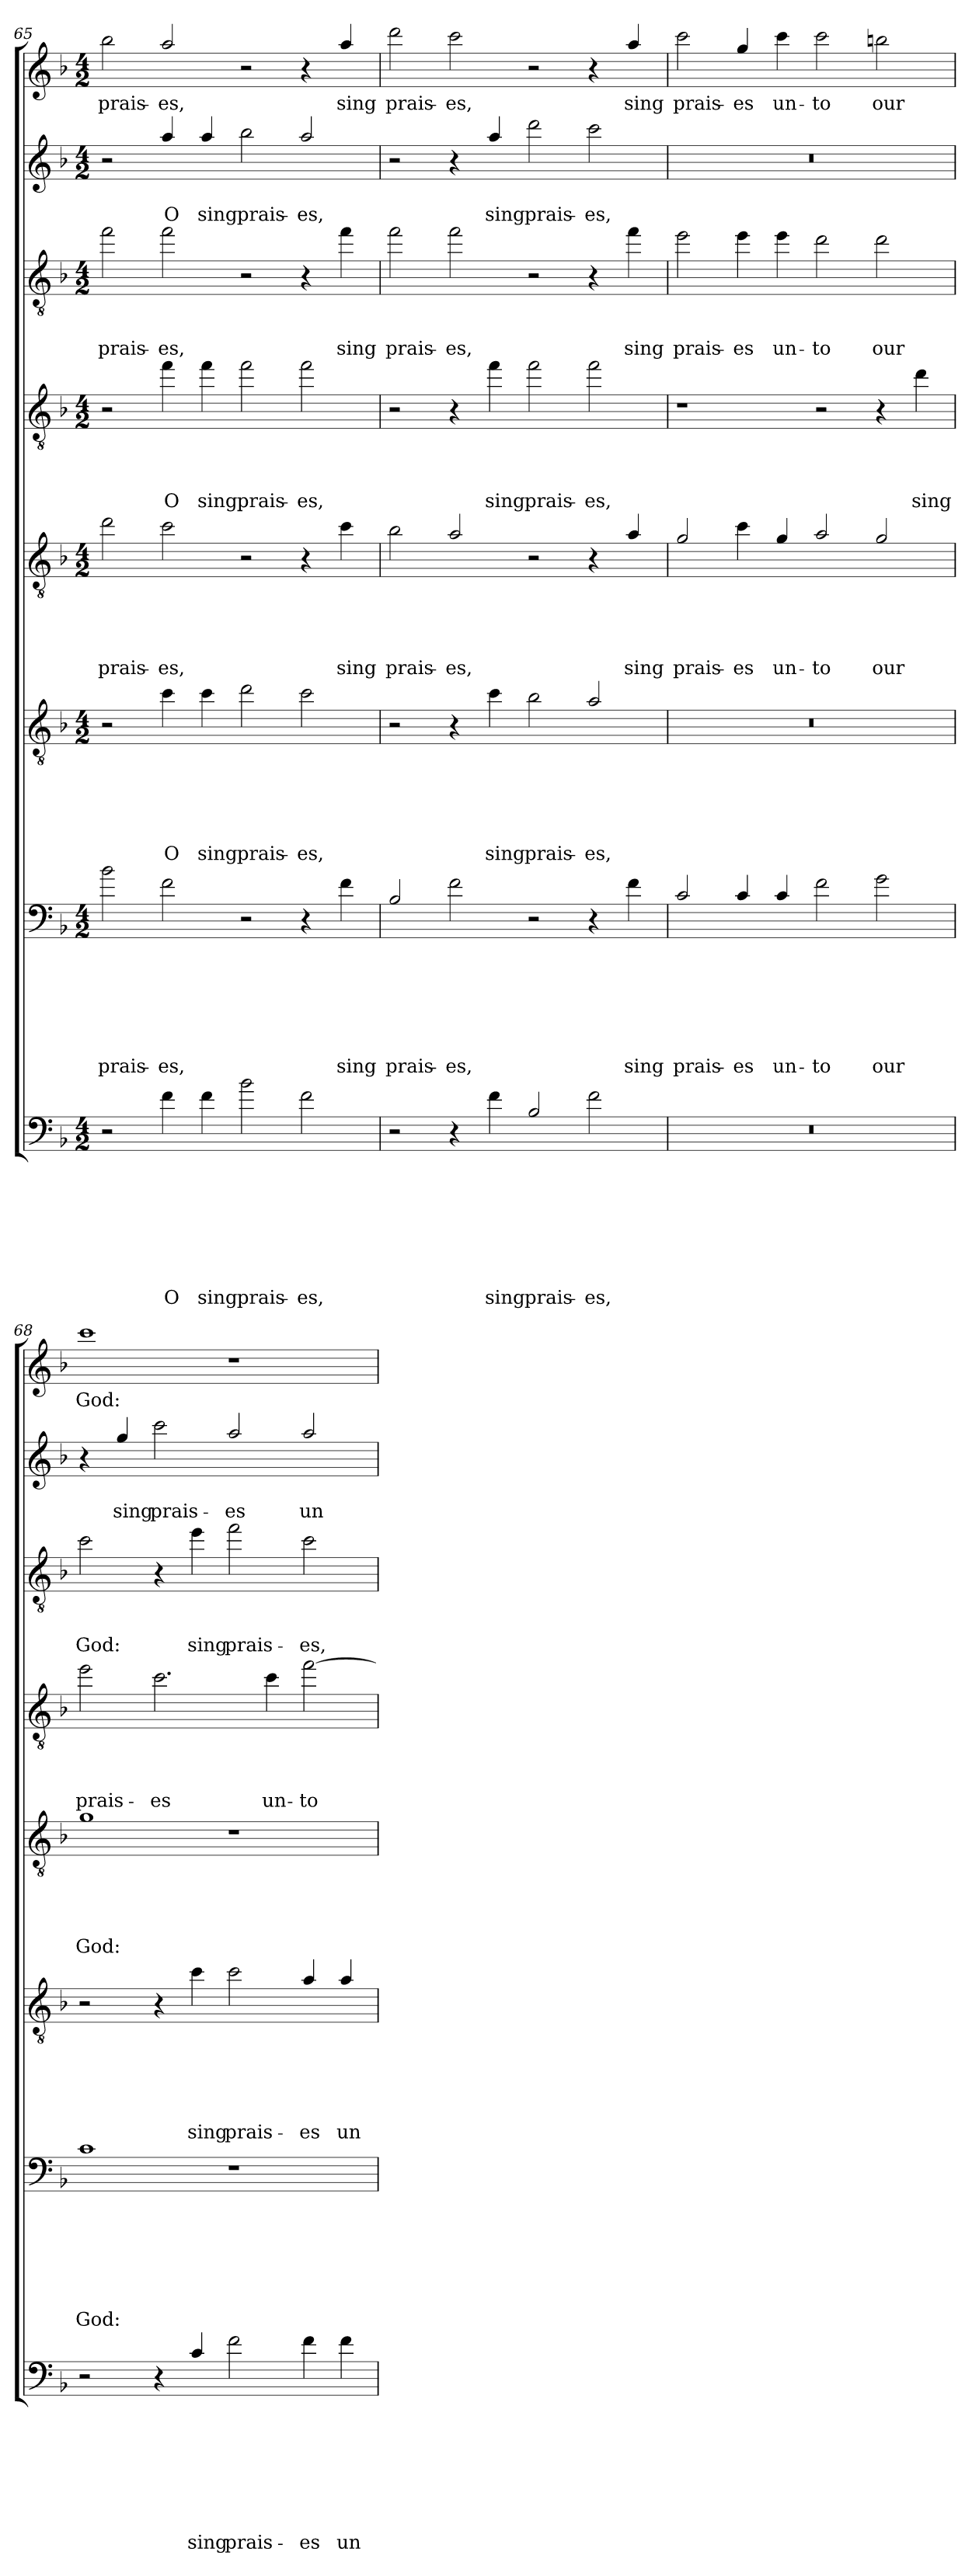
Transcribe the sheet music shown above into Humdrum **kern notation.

**kern	**text	**text	**text	**text	**text	**text	**text	**text	**kern	**text	**text	**text	**text	**text	**text	**text	**kern	**text	**text	**text	**text	**text	**text	**kern	**text	**text	**text	**text	**text	**kern	**text	**text	**text	**text	**kern	**text	**text	**text	**kern	**text	**text	**kern	**text
*part8	*part8	*part8	*part8	*part8	*part8	*part8	*part8	*part8	*part7	*part7	*part7	*part7	*part7	*part7	*part7	*part7	*part6	*part6	*part6	*part6	*part6	*part6	*part6	*part5	*part5	*part5	*part5	*part5	*part5	*part4	*part4	*part4	*part4	*part4	*part3	*part3	*part3	*part3	*part2	*part2	*part2	*part1	*part1
*staff8	*staff8	*staff8	*staff8	*staff8	*staff8	*staff8	*staff8	*staff8	*staff7	*staff7	*staff7	*staff7	*staff7	*staff7	*staff7	*staff7	*staff6	*staff6	*staff6	*staff6	*staff6	*staff6	*staff6	*staff5	*staff5	*staff5	*staff5	*staff5	*staff5	*staff4	*staff4	*staff4	*staff4	*staff4	*staff3	*staff3	*staff3	*staff3	*staff2	*staff2	*staff2	*staff1	*staff1
*clefF4	*	*	*	*	*	*	*	*	*clefF4	*	*	*	*	*	*	*	*clefGv2	*	*	*	*	*	*	*clefGv2	*	*	*	*	*	*clefGv2	*	*	*	*	*clefGv2	*	*	*	*clefG2	*	*	*clefG2	*
*ITrd8c14	*	*	*	*	*	*	*	*	*ITrd8c14	*	*	*	*	*	*	*	*ITrd8c14	*	*	*	*	*	*	*ITrd8c14	*	*	*	*	*	*ITrd8c14	*	*	*	*	*ITrd8c14	*	*	*	*ITrd8c14	*	*	*ITrd8c14	*
*k[b-]	*	*	*	*	*	*	*	*	*k[b-]	*	*	*	*	*	*	*	*k[b-]	*	*	*	*	*	*	*k[b-]	*	*	*	*	*	*k[b-]	*	*	*	*	*k[b-]	*	*	*	*k[b-]	*	*	*k[b-]	*
*F:	*	*	*	*	*	*	*	*	*F:	*	*	*	*	*	*	*	*F:	*	*	*	*	*	*	*F:	*	*	*	*	*	*F:	*	*	*	*	*F:	*	*	*	*F:	*	*	*F:	*
*M4/2	*	*	*	*	*	*	*	*	*M4/2	*	*	*	*	*	*	*	*M4/2	*	*	*	*	*	*	*M4/2	*	*	*	*	*	*M4/2	*	*	*	*	*M4/2	*	*	*	*M4/2	*	*	*M4/2	*
=65	=65	=65	=65	=65	=65	=65	=65	=65	=65	=65	=65	=65	=65	=65	=65	=65	=65	=65	=65	=65	=65	=65	=65	=65	=65	=65	=65	=65	=65	=65	=65	=65	=65	=65	=65	=65	=65	=65	=65	=65	=65	=65	=65
2r	.	.	.	.	.	.	.	.	2B-\	.	.	.	.	.	.	prais-	2r	.	.	.	.	.	.	2d\	.	.	.	.	prais-	2r	.	.	.	.	2f\	.	.	prais-	2r	.	.	2b-\	prais-
4F\	.	.	.	.	.	.	.	O	2F\	.	.	.	.	.	.	-es,	4c\	.	.	.	.	.	O	2c\	.	.	.	.	-es,	4f\	.	.	.	O	2f\	.	.	-es,	4a/	.	O	2a/	-es,
4F\	.	.	.	.	.	.	.	sing	.	.	.	.	.	.	.	.	4c\	.	.	.	.	.	sing	.	.	.	.	.	.	4f\	.	.	.	sing	.	.	.	.	4a/	.	sing	.	.
2B-\	.	.	.	.	.	.	.	prais-	2r	.	.	.	.	.	.	.	2d\	.	.	.	.	.	prais-	2r	.	.	.	.	.	2f\	.	.	.	prais-	2r	.	.	.	2b-\	.	prais-	2r	.
2F\	.	.	.	.	.	.	.	-es,	4r	.	.	.	.	.	.	.	2c\	.	.	.	.	.	-es,	4r	.	.	.	.	.	2f\	.	.	.	-es,	4r	.	.	.	2a/	.	-es,	4r	.
.	.	.	.	.	.	.	.	.	4F\	.	.	.	.	.	.	sing	.	.	.	.	.	.	.	4c\	.	.	.	.	sing	.	.	.	.	.	4f\	.	.	sing	.	.	.	4a/	sing
!!LO:LB:g=z
=66	=66	=66	=66	=66	=66	=66	=66	=66	=66	=66	=66	=66	=66	=66	=66	=66	=66	=66	=66	=66	=66	=66	=66	=66	=66	=66	=66	=66	=66	=66	=66	=66	=66	=66	=66	=66	=66	=66	=66	=66	=66	=66	=66
2r	.	.	.	.	.	.	.	.	2BB-/	.	.	.	.	.	.	prais-	2r	.	.	.	.	.	.	2B-\	.	.	.	.	prais-	2r	.	.	.	.	2f\	.	.	prais-	2r	.	.	2dd\	prais-
4r	.	.	.	.	.	.	.	.	2F\	.	.	.	.	.	.	-es,	4r	.	.	.	.	.	.	2A/	.	.	.	.	-es,	4r	.	.	.	.	2f\	.	.	-es,	4r	.	.	2cc\	-es,
4F\	.	.	.	.	.	.	.	sing	.	.	.	.	.	.	.	.	4c\	.	.	.	.	.	sing	.	.	.	.	.	.	4f\	.	.	.	sing	.	.	.	.	4a/	.	sing	.	.
2BB-/	.	.	.	.	.	.	.	prais-	2r	.	.	.	.	.	.	.	2B-\	.	.	.	.	.	prais-	2r	.	.	.	.	.	2f\	.	.	.	prais-	2r	.	.	.	2dd\	.	prais-	2r	.
2F\	.	.	.	.	.	.	.	-es,	4r	.	.	.	.	.	.	.	2A/	.	.	.	.	.	-es,	4r	.	.	.	.	.	2f\	.	.	.	-es,	4r	.	.	.	2cc\	.	-es,	4r	.
.	.	.	.	.	.	.	.	.	4F\	.	.	.	.	.	.	sing	.	.	.	.	.	.	.	4A/	.	.	.	.	sing	.	.	.	.	.	4f\	.	.	sing	.	.	.	4a/	sing
=67	=67	=67	=67	=67	=67	=67	=67	=67	=67	=67	=67	=67	=67	=67	=67	=67	=67	=67	=67	=67	=67	=67	=67	=67	=67	=67	=67	=67	=67	=67	=67	=67	=67	=67	=67	=67	=67	=67	=67	=67	=67	=67	=67
0r	.	.	.	.	.	.	.	.	2C/	.	.	.	.	.	.	prais-	0r	.	.	.	.	.	.	2G/	.	.	.	.	prais-	1r	.	.	.	.	2e\	.	.	prais-	0r	.	.	2cc\	prais-
.	.	.	.	.	.	.	.	.	4C/	.	.	.	.	.	.	-es	.	.	.	.	.	.	.	4c\	.	.	.	.	-es	.	.	.	.	.	4e\	.	.	-es	.	.	.	4g/	-es
.	.	.	.	.	.	.	.	.	4C/	.	.	.	.	.	.	un-	.	.	.	.	.	.	.	4G/	.	.	.	.	un-	.	.	.	.	.	4e\	.	.	un-	.	.	.	4cc\	un-
.	.	.	.	.	.	.	.	.	2F\	.	.	.	.	.	.	-to	.	.	.	.	.	.	.	2A/	.	.	.	.	-to	2r	.	.	.	.	2d\	.	.	-to	.	.	.	2cc\	-to
.	.	.	.	.	.	.	.	.	2G\	.	.	.	.	.	.	our	.	.	.	.	.	.	.	2G/	.	.	.	.	our	4r	.	.	.	.	2d\	.	.	our	.	.	.	2bn\	our
.	.	.	.	.	.	.	.	.	.	.	.	.	.	.	.	.	.	.	.	.	.	.	.	.	.	.	.	.	.	4d\	.	.	.	sing	.	.	.	.	.	.	.	.	.
=68	=68	=68	=68	=68	=68	=68	=68	=68	=68	=68	=68	=68	=68	=68	=68	=68	=68	=68	=68	=68	=68	=68	=68	=68	=68	=68	=68	=68	=68	=68	=68	=68	=68	=68	=68	=68	=68	=68	=68	=68	=68	=68	=68
2r	.	.	.	.	.	.	.	.	1C	.	.	.	.	.	.	God:	2r	.	.	.	.	.	.	1G	.	.	.	.	God:	2e\	.	.	.	prais-	2c\	.	.	God:	4r	.	.	1cc	God:
.	.	.	.	.	.	.	.	.	.	.	.	.	.	.	.	.	.	.	.	.	.	.	.	.	.	.	.	.	.	.	.	.	.	.	.	.	.	.	4g/	.	sing	.	.
4r	.	.	.	.	.	.	.	.	.	.	.	.	.	.	.	.	4r	.	.	.	.	.	.	.	.	.	.	.	.	2.c\	.	.	.	-es	4r	.	.	.	2cc\	.	prais-	.	.
4C/	.	.	.	.	.	.	.	sing	.	.	.	.	.	.	.	.	4c\	.	.	.	.	.	sing	.	.	.	.	.	.	.	.	.	.	.	4e\	.	.	sing	.	.	.	.	.
2F\	.	.	.	.	.	.	.	prais-	1r	.	.	.	.	.	.	.	2c\	.	.	.	.	.	prais-	1r	.	.	.	.	.	.	.	.	.	.	2f\	.	.	prais-	2a/	.	-es	1r	.
.	.	.	.	.	.	.	.	.	.	.	.	.	.	.	.	.	.	.	.	.	.	.	.	.	.	.	.	.	.	4c\	.	.	.	un-	.	.	.	.	.	.	.	.	.
4F\	.	.	.	.	.	.	.	-es	.	.	.	.	.	.	.	.	4A/	.	.	.	.	.	-es	.	.	.	.	.	.	[2f\	.	.	.	-to	2c\	.	.	-es,	2a/	.	un-	.	.
4F\	.	.	.	.	.	.	.	un-	.	.	.	.	.	.	.	.	4A/	.	.	.	.	.	un-	.	.	.	.	.	.	.	.	.	.	.	.	.	.	.	.	.	.	.	.
=	=	=	=	=	=	=	=	=	=	=	=	=	=	=	=	=	=	=	=	=	=	=	=	=	=	=	=	=	=	=	=	=	=	=	=	=	=	=	=	=	=	=	=
*-	*-	*-	*-	*-	*-	*-	*-	*-	*-	*-	*-	*-	*-	*-	*-	*-	*-	*-	*-	*-	*-	*-	*-	*-	*-	*-	*-	*-	*-	*-	*-	*-	*-	*-	*-	*-	*-	*-	*-	*-	*-	*-	*-
